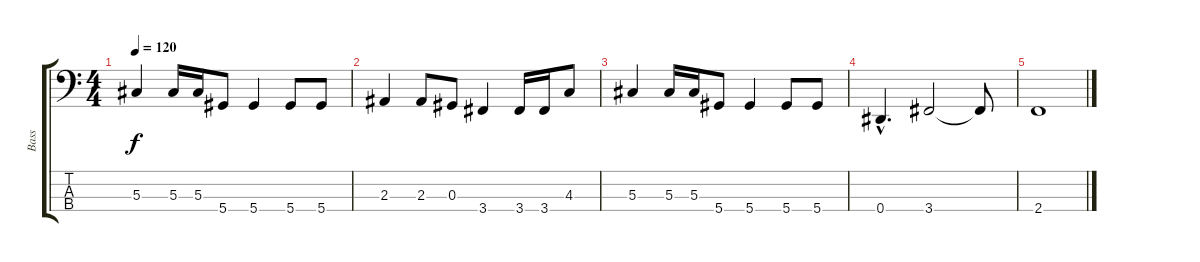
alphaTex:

\track ("Bass" "Bass") {instrument electricbassfinger}
\staff {score tabs}
\tuning (Gb2 Db2 Ab1 Eb1) {hide}
\ts (4 4)
\tempo 120
\clef f4
\ks c
5.3.4{dy f} 5.3.16 5.3.16 5.4.8 5.4.4 5.4.8 5.4.8 |
2.3.4 2.3.8 0.3.8 3.4.4 3.4.16 3.4.16 4.3.8 |
5.3.4 5.3.16 5.3.16 5.4.8 5.4.4 5.4.8 5.4.8 |
0.4{hac}.4{d} 3.4.2 3.4{t}.8 |
2.4.1
